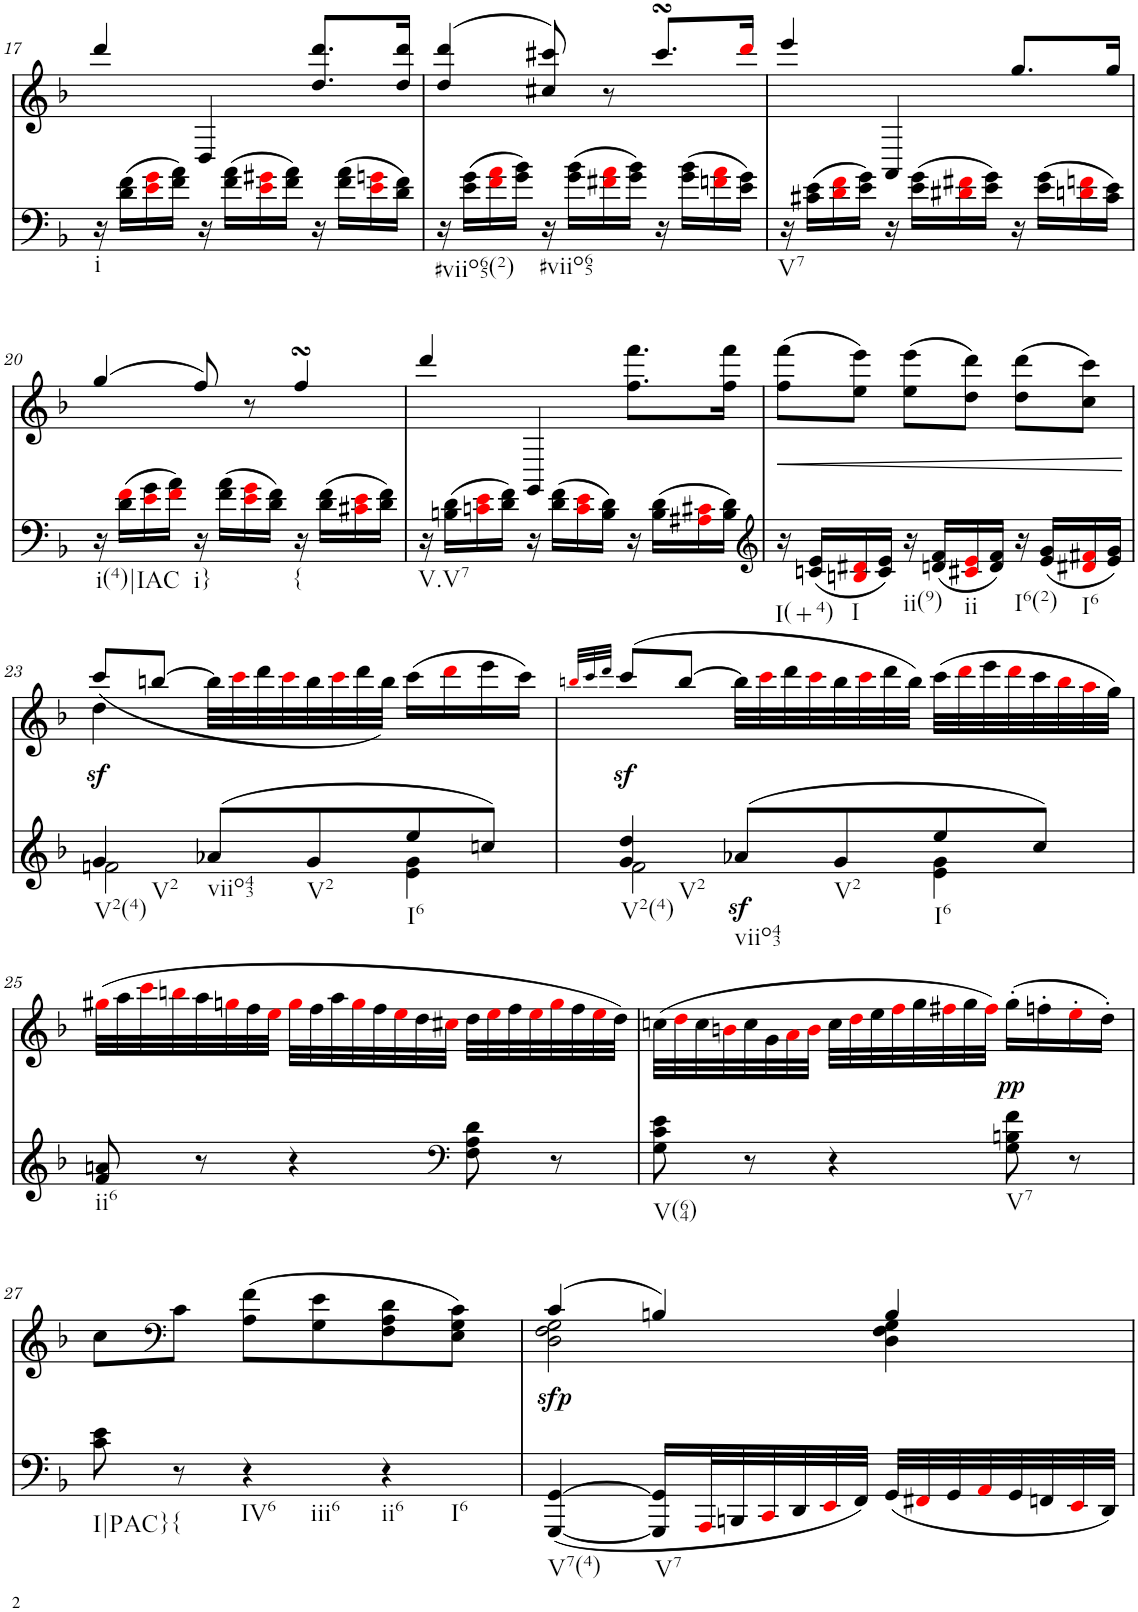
**kern	**dynam	**kern	**dynam
*part2	*part2	*part1	*part1
*staff2	*staff2	*staff1	*staff1
*I"piano	*	*I"piano	*
*I'Pno	*	*I'Pno	*
!!LO:PB:g=z
*clefF4	*	*clefG2	*
*k[b-]	*	*k[b-]	*
*F:	*	*F:	*
*M3/4	*	*M3/4	*
=17	=17	=17	=17
!LO:TX:b:t=i	!	!	!
16r	.	4ddd/	.
(16d\ 16f\LL	.	.	.
16ei\ 16gi\	.	.	.
16f\ 16a\JJ)	.	.	.
16r	.	4D/	.
(16f\ 16a\LL	.	.	.
16ei\ 16g#Xi\	.	.	.
16f\ 16a\JJ)	.	.	.
16r	.	8.dd/ 8.ddd/L	.
(16f\ 16a\LL	.	.	.
16ei\ 16gni\	.	.	.
16d\ 16f\JJ)	.	16dd/ 16ddd/Jk	.
=18	=18	=18	=18
!LO:TX:b:t=#viio65(2)	!	!	!
16r	.	(>4dd/ 4ddd/	.
(16e\ 16g\LL	.	.	.
16fi\ 16ai\	.	.	.
16g\ 16b-\JJ)	.	.	.
!LO:TX:b:t=#viio65	!	!	!
16r	.	8cc#X/ 8ccc#X/)	.
(16g\ 16b-\LL	.	.	.
16f#Xi\ 16ai\	.	8r	.
16g\ 16b-\JJ)	.	.	.
16r	.	8.ccc#sSsS/L	.
(16g\ 16b-\LL	.	.	.
16fni\ 16ai\	.	.	.
16e\ 16g\JJ)	.	16dddi/Jk	.
=19	=19	=19	=19
!LO:TX:b:t=V7	!	!	!
16r	.	4eee/	.
(16c#X\ 16e\LL	.	.	.
16di\ 16fi\	.	.	.
16e\ 16g\JJ)	.	.	.
16r	.	4AA/	.
(16e\ 16g\LL	.	.	.
16d#Xi\ 16f#Xi\	.	.	.
16e\ 16g\JJ)	.	.	.
16r	.	8.gg/L	.
(16e\ 16g\LL	.	.	.
16dni\ 16fni\	.	.	.
16c#\ 16e\JJ)	.	16gg/Jk	.
!!LO:LB:g=z
=20	=20	=20	=20
!LO:TX:b:t=i(4)|IAC	!	!	!
16r	.	(>4gg/	.
(16d\ 16fi\LL	.	.	.
16ei\ 16g\	.	.	.
16fi\ 16a\JJ)	.	.	.
!LO:TX:b:t=i}	!	!	!
16r	.	8ff/)	.
(16f\ 16a\LL	.	.	.
16ei\ 16gi\	.	8r	.
16d\ 16f\JJ)	.	.	.
!LO:TX:b:t={	!	!	!
16r	.	4ffsSSs/	.
(16d\ 16f\LL	.	.	.
16c#Xi\ 16ei\	.	.	.
16d\ 16f\JJ)	.	.	.
=21	=21	=21	=21
!LO:TX:b:t=V.V7	!	!	!
16r	.	4ddd/	.
(16Bn\ 16d\LL	.	.	.
16cni\ 16ei\	.	.	.
16d\ 16f\JJ)	.	.	.
16r	.	4GG/	.
(16d\ 16f\LL	.	.	.
16ci\ 16ei\	.	.	.
16B\ 16d\JJ)	.	.	.
16r	.	8.ff\ 8.fff\L	.
(16B\ 16d\LL	.	.	.
16A#Xi\ 16c#Xi\	.	.	.
16B\ 16d\JJ)	.	16ff\ 16fff\Jk	.
=22	=22	=22	=22
*clefG2	*	*	*
!LO:TX:b:t=I(+4)	!	!	!
!	!	!	!LO:HP:b
16r	.	(8ff\ 8fff\L	<
(16cn/ 16e/LL	.	.	.
!LO:TX:b:t=I	!	!	!
16Bni/ 16d#Xi/	.	8ee\ 8eee\J)	.
16c/ 16e/JJ)	.	.	.
!LO:TX:b:t=ii(9)	!	!	!
16r	.	(8ee\ 8eee\L	.
(16dn/ 16f/LL	.	.	.
!LO:TX:b:t=ii	!	!	!
16c#Xi/ 16ei/	.	8dd\ 8ddd\J)	.
16d/ 16f/JJ)	.	.	.
!LO:TX:b:t=I6(2)	!	!	!
16r	.	(8dd\ 8ddd\L	.
(16e/ 16g/LL	.	.	.
!LO:TX:b:t=I6	!	!	!
16d#Xi/ 16f#Xi/	.	8cc\ 8ccc\J)	.
16e/ 16g/JJ)	.	.	.
.	.	.	[
!!LO:LB:g=z
=23	=23	=23	=23
*^	*	*^	*
!LO:TX:b:t=V2(4)	!	!	!	!	!
!LO:TX:b:t=V2	!	!	!	!	!
!	!	!	!	!	!LO:DY:b
4g/	2fn\	.	4dd\	(8ccc/L	sf
.	.	.	.	[8bbn/J	.
!LO:TX:b:t=viio43	!	!	!	!	!
(8a-X/L	.	.	4ryy	32bb\LLL]	.
.	.	.	.	32ccci\	.
.	.	.	.	32ddd\	.
.	.	.	.	32ccci\	.
!LO:TX:b:t=V2	!	!	!	!	!
8g/	.	.	.	32bb\	.
.	.	.	.	32ccci\	.
.	.	.	.	32ddd\	.
.	.	.	.	32bb\JJJ)	.
!LO:TX:b:t=I6	!	!	!	!	!
8ee/	4e\ 4g\	.	(16ccc\LL	4ryy	.
.	.	.	16dddi\	.	.
8ccn/J)	.	.	16eee\	.	.
.	.	.	16ccc\JJ)	.	.
*	*	*	*v	*v	*
=24	=24	=24	=24	=24
.	.	.	32qbbni/LLL	.
.	.	.	32qccc/	.
.	.	.	32qddd/JJJ	.
!LO:TX:b:t=V2(4)	!	!	!	!
!LO:TX:b:t=V2	!	!	!	!
4g/ 4dd/	2f\	.	(8cccz</L	.
.	.	.	[8bb/J	.
!LO:TX:b:t=viio43	!	!	!	!
!	!	!LO:DY:b	!	!
(8a-X/L	.	sf	32bb\LLL]	.
.	.	.	32ccci\	.
.	.	.	32ddd\	.
.	.	.	32ccci\	.
!LO:TX:b:t=V2	!	!	!	!
8g/	.	.	32bb\	.
.	.	.	32ccci\	.
.	.	.	32ddd\	.
.	.	.	32bb\JJJ)	.
!LO:TX:b:t=I6	!	!	!	!
8ee/	4e\ 4g\	.	(32ccc\LLL	.
.	.	.	32dddi\	.
.	.	.	32eee\	.
.	.	.	32dddi\	.
8cc/J)	.	.	32ccc\	.
.	.	.	32bbi\	.
.	.	.	32aai\	.
.	.	.	32gg\JJJ)	.
*v	*v	*	*	*
!!LO:LB:g=z
=25	=25	=25	=25
!LO:TX:b:t=ii6	!	!	!
8f/ 8an/	.	(32gg#Xi\LLL	.
.	.	32aa\	.
.	.	32ccci\	.
.	.	32bbni\	.
8r	.	32aa\	.
.	.	32ggni\	.
.	.	32ff\	.
.	.	32eei\JJJ	.
4r	.	32ggi\LLL	.
.	.	32ff\	.
.	.	32aa\	.
.	.	32ggi\	.
.	.	32ff\	.
.	.	32eei\	.
.	.	32dd\	.
.	.	32cc#Xi\JJJ	.
*clefF4	*	*	*
8F\ 8A\ 8d\	.	32dd\LLL	.
.	.	32eei\	.
.	.	32ff\	.
.	.	32eei\	.
8r	.	32ggi\	.
.	.	32ff\	.
.	.	32eei\	.
.	.	32dd\JJJ)	.
=26	=26	=26	=26
!LO:TX:b:t=V(64)	!	!	!
8G\ 8c\ 8e\	.	(32ccn\LLL	.
.	.	32ddi\	.
.	.	32cc\	.
.	.	32bni\	.
8r	.	32cc\	.
.	.	32g\	.
.	.	32ai\	.
.	.	32bi\JJJ	.
4r	.	32cc\LLL	.
.	.	32ddi\	.
.	.	32ee\	.
.	.	32ffi\	.
.	.	32gg\	.
.	.	32ff#Xi\	.
.	.	32gg\	.
.	.	32ff#i\JJJ)	.
!LO:TX:b:t=V7	!	!	!
!	!	!	!LO:DY:b
8G\ 8Bn\ 8f\	.	(16gg'\LL	pp
.	.	16ffn'\	.
8r	.	16ee'i\	.
.	.	16dd'\JJ)	.
!!LO:LB:g=z
=27	=27	=27	=27
!LO:TX:b:t=I|PAC}	!	!	!
8c\ 8e\	.	8cc\L	.
*	*	*clefF4	*
!LO:TX:b:t={	!	!	!
8r	.	8c\J	.
!LO:TX:b:t=IV6	!	!	!
!LO:TX:b:t=iii6	!	!	!
4r	.	(8A\ 8f\L	.
.	.	8G\ 8e\	.
!LO:TX:b:t=ii6	!	!	!
!LO:TX:b:t=I6	!	!	!
4r	.	8F\ 8A\ 8d\	.
.	.	8E\ 8G\ 8c\J)	.
=28	=28	=28	=28
*	*	*^	*
!LO:TX:b:t=V7(4)	!	!	!	!
!	!	!	!	!LO:DY:b
([4GGG/ [4GG/	.	(4c/	2D\ 2F\ 2G\	sfp
!LO:TX:b:t=V7	!	!	!	!
16GGG/] 16GG/]LL	.	4Bn/)	.	.
32AAAi/L	.	.	.	.
32BBBn/	.	.	.	.
32CCi/	.	.	.	.
32DD/	.	.	.	.
32EEi/	.	.	.	.
32FF/JJJ)	.	.	.	.
(32GG/LLL	.	4B/	4D\ 4F\ 4G\	.
32FF#Xi/	.	.	.	.
32GG/	.	.	.	.
32AAi/	.	.	.	.
32GG/	.	.	.	.
32FFn/	.	.	.	.
32EEi/	.	.	.	.
32DD/JJJ)	.	.	.	.
*	*	*v	*v	*
=	=	=	=
*-	*-	*-	*-
